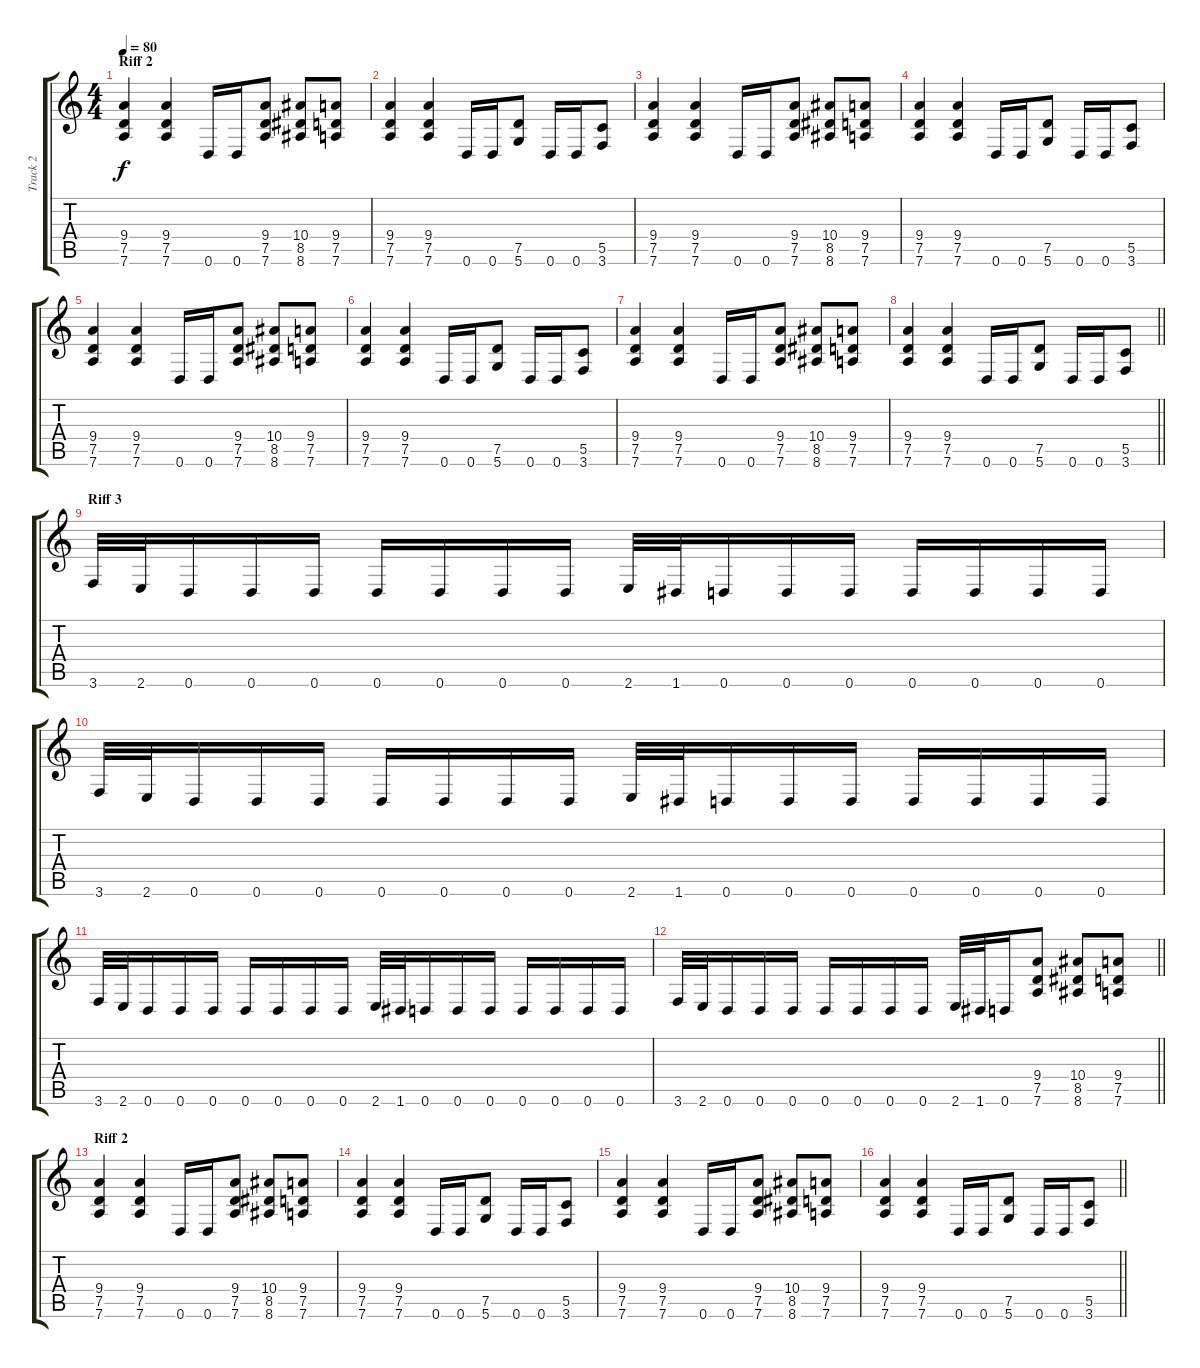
\track ("Track 2" "Track 2") {instrument overdrivenguitar}
\staff {score tabs}
\tuning (D4 A3 F3 C3 G2 D2) {hide}
\ts (4 4)
\section ("" "Riff 2")
\tempo 80
\clef g2
\ks c
(9.4 7.5 7.6).4{dy f} (9.4 7.5 7.6).4 0.6.16 0.6.16 (9.4 7.5 7.6).8 (10.4 8.5 8.6).8 (9.4 7.5 7.6).8 |
(9.4 7.5 7.6).4 (9.4 7.5 7.6).4 0.6.16 0.6.16 (7.5 5.6).8 0.6.16 0.6.16 (5.5 3.6).8 |
(9.4 7.5 7.6).4 (9.4 7.5 7.6).4 0.6.16 0.6.16 (9.4 7.5 7.6).8 (10.4 8.5 8.6).8 (9.4 7.5 7.6).8 |
(9.4 7.5 7.6).4 (9.4 7.5 7.6).4 0.6.16 0.6.16 (7.5 5.6).8 0.6.16 0.6.16 (5.5 3.6).8 |
(9.4 7.5 7.6).4 (9.4 7.5 7.6).4 0.6.16 0.6.16 (9.4 7.5 7.6).8 (10.4 8.5 8.6).8 (9.4 7.5 7.6).8 |
(9.4 7.5 7.6).4 (9.4 7.5 7.6).4 0.6.16 0.6.16 (7.5 5.6).8 0.6.16 0.6.16 (5.5 3.6).8 |
(9.4 7.5 7.6).4 (9.4 7.5 7.6).4 0.6.16 0.6.16 (9.4 7.5 7.6).8 (10.4 8.5 8.6).8 (9.4 7.5 7.6).8 |
\barLineRight lightlight
(9.4 7.5 7.6).4 (9.4 7.5 7.6).4 0.6.16 0.6.16 (7.5 5.6).8 0.6.16 0.6.16 (5.5 3.6).8 |
\section ("" "Riff 3")
3.6.32 2.6.32 0.6.16 0.6.16 0.6.16 0.6.16 0.6.16 0.6.16 0.6.16 2.6.32 1.6.32 0.6.16 0.6.16 0.6.16 0.6.16 0.6.16 0.6.16 0.6.16 |
3.6.32 2.6.32 0.6.16 0.6.16 0.6.16 0.6.16 0.6.16 0.6.16 0.6.16 2.6.32 1.6.32 0.6.16 0.6.16 0.6.16 0.6.16 0.6.16 0.6.16 0.6.16 |
3.6.32 2.6.32 0.6.16 0.6.16 0.6.16 0.6.16 0.6.16 0.6.16 0.6.16 2.6.32 1.6.32 0.6.16 0.6.16 0.6.16 0.6.16 0.6.16 0.6.16 0.6.16 |
\barLineRight lightlight
3.6.32 2.6.32 0.6.16 0.6.16 0.6.16 0.6.16 0.6.16 0.6.16 0.6.16 2.6.32 1.6.32 0.6.16 (9.4 7.5 7.6).8 (10.4 8.5 8.6).8 (9.4 7.5 7.6).8 |
\section ("" "Riff 2")
(9.4 7.5 7.6).4 (9.4 7.5 7.6).4 0.6.16 0.6.16 (9.4 7.5 7.6).8 (10.4 8.5 8.6).8 (9.4 7.5 7.6).8 |
(9.4 7.5 7.6).4 (9.4 7.5 7.6).4 0.6.16 0.6.16 (7.5 5.6).8 0.6.16 0.6.16 (5.5 3.6).8 |
(9.4 7.5 7.6).4 (9.4 7.5 7.6).4 0.6.16 0.6.16 (9.4 7.5 7.6).8 (10.4 8.5 8.6).8 (9.4 7.5 7.6).8 |
\barLineRight lightlight
(9.4 7.5 7.6).4 (9.4 7.5 7.6).4 0.6.16 0.6.16 (7.5 5.6).8 0.6.16 0.6.16 (5.5 3.6).8
